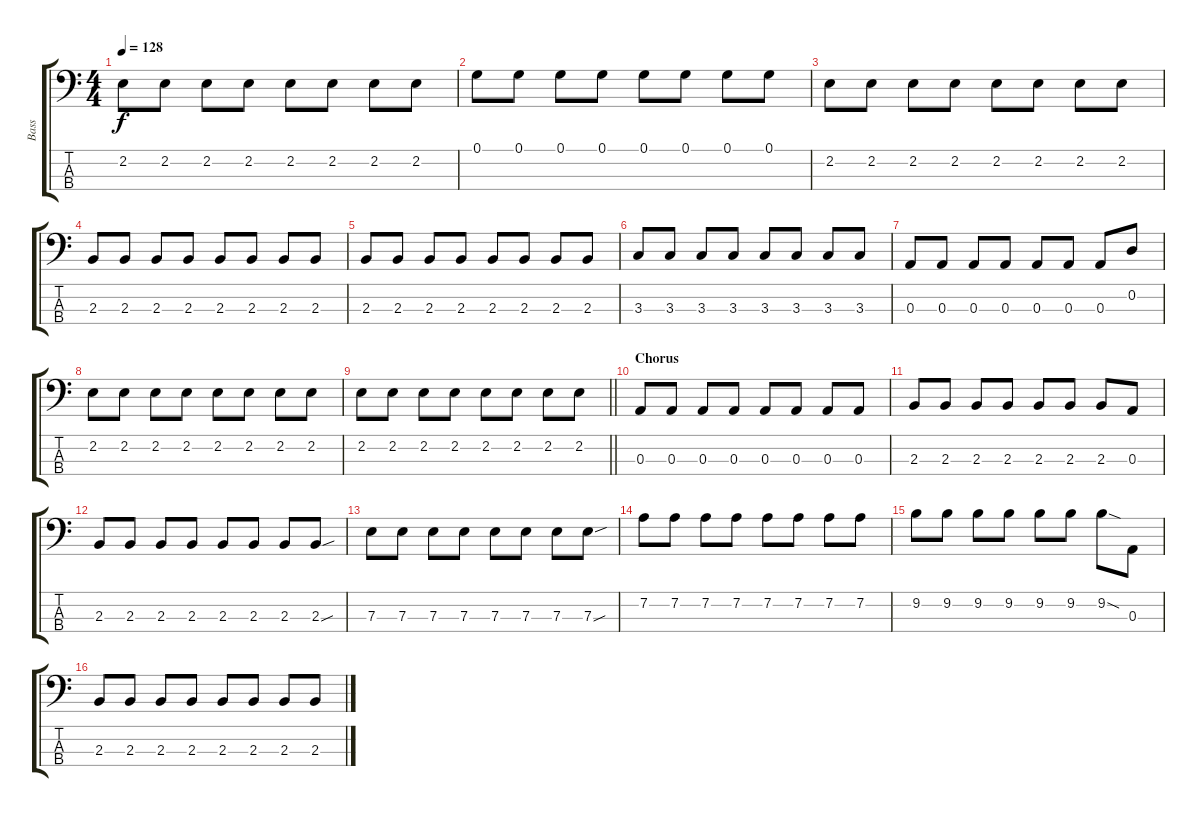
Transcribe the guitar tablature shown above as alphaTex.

\track ("Bass" "Bass") {instrument electricbassfinger}
\staff {score tabs}
\tuning (G2 D2 A1 E1) {hide}
\ts (4 4)
\tempo 128
\clef f4
\ks c
2.2.8{dy f} 2.2.8 2.2.8 2.2.8 2.2.8 2.2.8 2.2.8 2.2.8 |
0.1.8 0.1.8 0.1.8 0.1.8 0.1.8 0.1.8 0.1.8 0.1.8 |
2.2.8 2.2.8 2.2.8 2.2.8 2.2.8 2.2.8 2.2.8 2.2.8 |
2.3.8 2.3.8 2.3.8 2.3.8 2.3.8 2.3.8 2.3.8 2.3.8 |
2.3.8 2.3.8 2.3.8 2.3.8 2.3.8 2.3.8 2.3.8 2.3.8 |
3.3.8 3.3.8 3.3.8 3.3.8 3.3.8 3.3.8 3.3.8 3.3.8 |
0.3.8 0.3.8 0.3.8 0.3.8 0.3.8 0.3.8 0.3.8 0.2.8 |
2.2.8 2.2.8 2.2.8 2.2.8 2.2.8 2.2.8 2.2.8 2.2.8 |
\barLineRight lightlight
2.2.8 2.2.8 2.2.8 2.2.8 2.2.8 2.2.8 2.2.8 2.2.8 |
\section ("" "Chorus")
0.3.8 0.3.8 0.3.8 0.3.8 0.3.8 0.3.8 0.3.8 0.3.8 |
2.3.8 2.3.8 2.3.8 2.3.8 2.3.8 2.3.8 2.3.8 0.3.8 |
2.3.8 2.3.8 2.3.8 2.3.8 2.3.8 2.3.8 2.3.8 2.3{sou}.8 |
7.3.8 7.3.8 7.3.8 7.3.8 7.3.8 7.3.8 7.3.8 7.3{sou}.8 |
7.2.8 7.2.8 7.2.8 7.2.8 7.2.8 7.2.8 7.2.8 7.2.8 |
9.2.8 9.2.8 9.2.8 9.2.8 9.2.8 9.2.8 9.2{sod}.8 0.3.8 |
2.3.8 2.3.8 2.3.8 2.3.8 2.3.8 2.3.8 2.3.8 2.3.8
